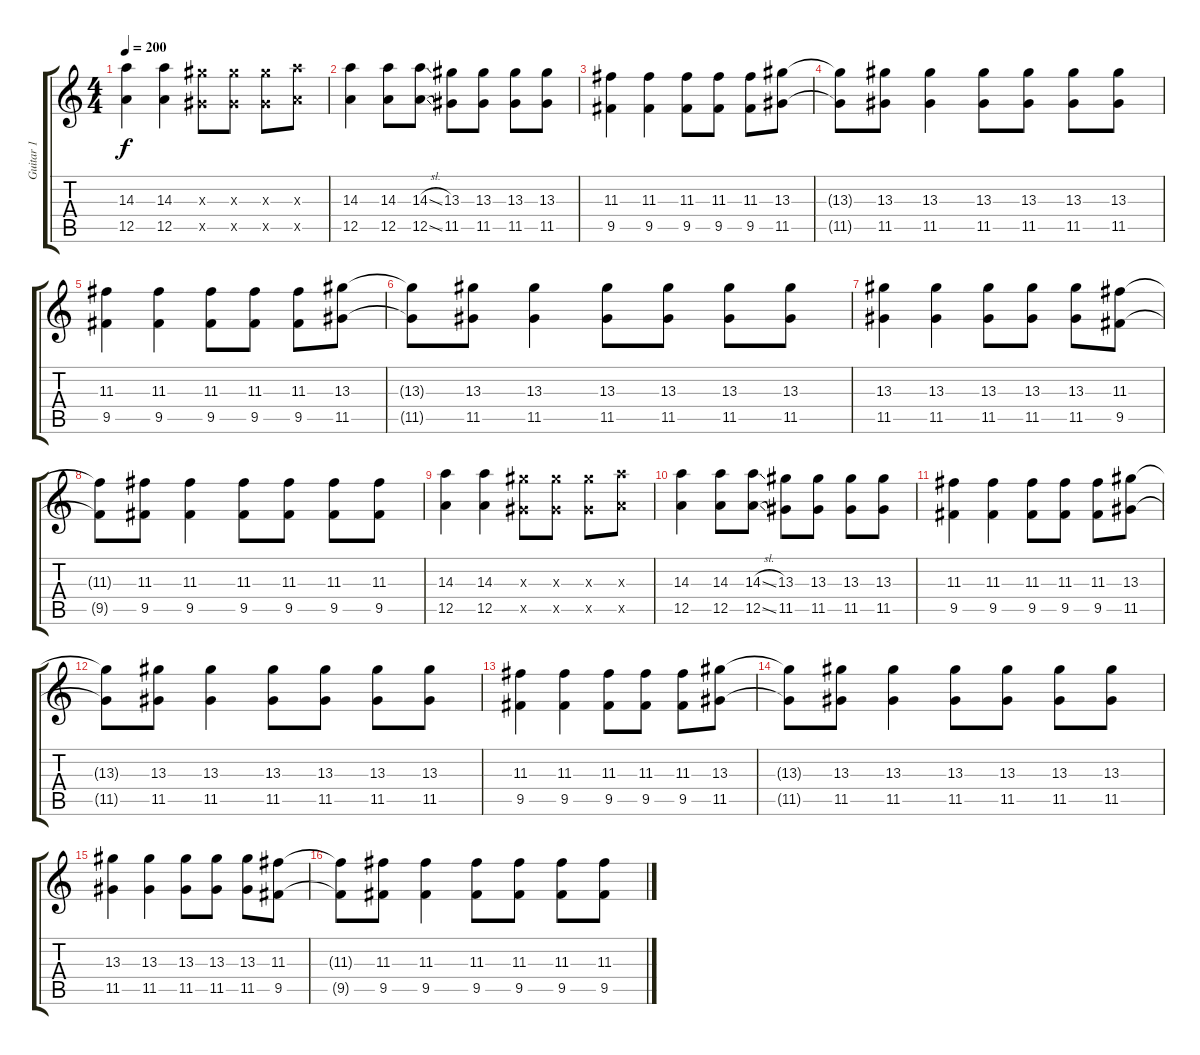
\track ("Guitar 1" "Guitar 1") {instrument electricguitarclean}
\staff {score tabs}
\tuning (E4 B3 G3 D3 A2 E2) {hide}
\ts (4 4)
\tempo 200
\clef g2
\ks c
(14.3 12.5).4{dy f volume 14 instrument overdrivenguitar} (14.3 12.5).4 (13.3{x} 11.5{x}).8 (13.3{x} 11.5{x}).8 (13.3{x} 11.5{x}).8 (14.3{x} 12.5{x}).8 |
(14.3 12.5).4 (14.3 12.5).8 (14.3{sl} 12.5{sl}).8 (13.3 11.5).8 (13.3 11.5).8 (13.3 11.5).8 (13.3 11.5).8 |
(11.3 9.5).4{volume 14 instrument overdrivenguitar} (11.3 9.5).4 (11.3 9.5).8 (11.3 9.5).8 (11.3 9.5).8 (13.3 11.5).8 |
(13.3{t} 11.5{t}).8 (13.3 11.5).8 (13.3 11.5).4 (13.3 11.5).8 (13.3 11.5).8 (13.3 11.5).8 (13.3 11.5).8 |
(11.3 9.5).4{volume 14 instrument overdrivenguitar} (11.3 9.5).4 (11.3 9.5).8 (11.3 9.5).8 (11.3 9.5).8 (13.3 11.5).8 |
(13.3{t} 11.5{t}).8 (13.3 11.5).8 (13.3 11.5).4 (13.3 11.5).8 (13.3 11.5).8 (13.3 11.5).8 (13.3 11.5).8 |
(13.3 11.5).4{volume 14 instrument overdrivenguitar} (13.3 11.5).4 (13.3 11.5).8 (13.3 11.5).8 (13.3 11.5).8 (11.3 9.5).8 |
(11.3{t} 9.5{t}).8 (11.3 9.5).8 (11.3 9.5).4 (11.3 9.5).8 (11.3 9.5).8 (11.3 9.5).8 (11.3 9.5).8 |
(14.3 12.5).4{volume 14 instrument overdrivenguitar} (14.3 12.5).4 (13.3{x} 11.5{x}).8 (13.3{x} 11.5{x}).8 (13.3{x} 11.5{x}).8 (14.3{x} 12.5{x}).8 |
(14.3 12.5).4 (14.3 12.5).8 (14.3{sl} 12.5{sl}).8 (13.3 11.5).8 (13.3 11.5).8 (13.3 11.5).8 (13.3 11.5).8 |
(11.3 9.5).4{volume 14 instrument overdrivenguitar} (11.3 9.5).4 (11.3 9.5).8 (11.3 9.5).8 (11.3 9.5).8 (13.3 11.5).8 |
(13.3{t} 11.5{t}).8 (13.3 11.5).8 (13.3 11.5).4 (13.3 11.5).8 (13.3 11.5).8 (13.3 11.5).8 (13.3 11.5).8 |
(11.3 9.5).4{volume 14 instrument overdrivenguitar} (11.3 9.5).4 (11.3 9.5).8 (11.3 9.5).8 (11.3 9.5).8 (13.3 11.5).8 |
(13.3{t} 11.5{t}).8 (13.3 11.5).8 (13.3 11.5).4 (13.3 11.5).8 (13.3 11.5).8 (13.3 11.5).8 (13.3 11.5).8 |
(13.3 11.5).4{volume 14 instrument overdrivenguitar} (13.3 11.5).4 (13.3 11.5).8 (13.3 11.5).8 (13.3 11.5).8 (11.3 9.5).8 |
(11.3{t} 9.5{t}).8 (11.3 9.5).8 (11.3 9.5).4 (11.3 9.5).8 (11.3 9.5).8 (11.3 9.5).8 (11.3 9.5).8
